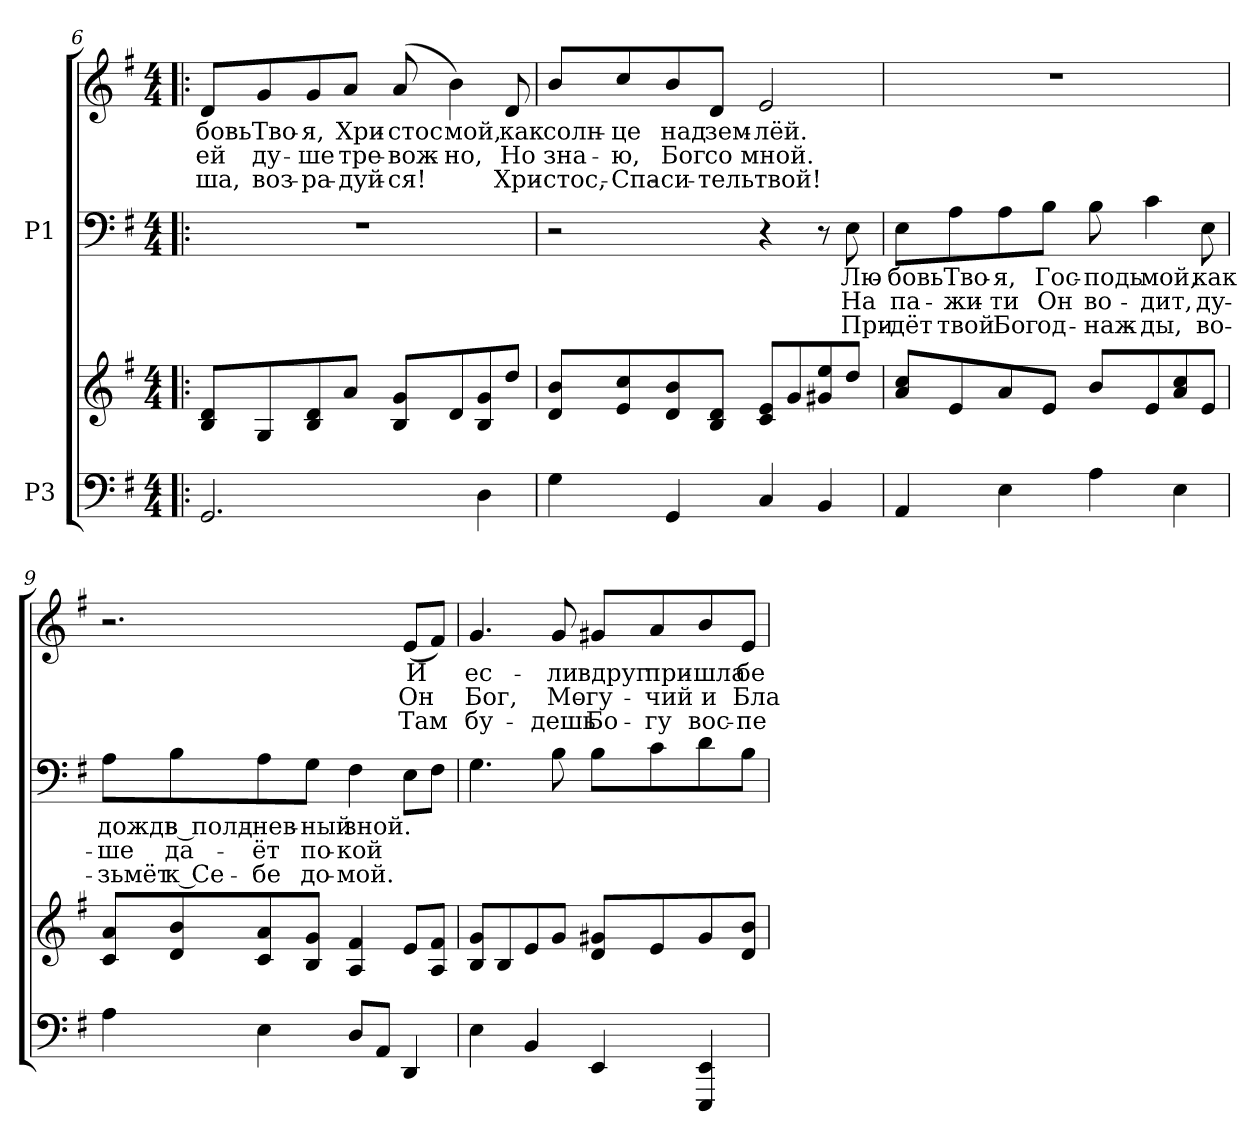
**kern	**kern	**kern	**text	**text	**text	**kern	**text	**text	**text
*part2	*part2	*part1	*part1	*part1	*part1	*part1	*part1	*part1	*part1
*staff4	*staff3	*staff2	*staff2	*staff2	*staff2	*staff1	*staff1	*staff1	*staff1
*I"P3	*	*I"P1	*	*	*	*	*	*	*
*clefF4	*clefG2	*clefF4	*	*	*	*clefG2	*	*	*
*k[f#]	*k[f#]	*k[f#]	*	*	*	*k[f#]	*	*	*
*G:	*G:	*G:	*	*	*	*G:	*	*	*
*M4/4	*M4/4	*M4/4	*	*	*	*M4/4	*	*	*
=6!|:	=6!|:	=6!|:	=6!|:	=6!|:	=6!|:	=6!|:	=6!|:	=6!|:	=6!|:
!	!	!	!	!	!	!	!LO:LY:b:color=#000000	!LO:LY:b:color=#000000	!LO:LY:b:color=#000000
2.GGi/	8Bi/ 8diL	1r	.	.	.	8di/L	-бовь	ей	ша,
!	!	!	!	!	!	!	!LO:LY:b:color=#000000	!LO:LY:b:color=#000000	!LO:LY:b:color=#000000
.	8Gi/	.	.	.	.	8gi/	Тво-	ду-	воз-
!	!	!	!	!	!	!	!LO:LY:b:color=#000000	!LO:LY:b:color=#000000	!LO:LY:b:color=#000000
.	8Bi/ 8di	.	.	.	.	8gi/	-я,	-ше	-ра-
!	!	!	!	!	!	!	!LO:LY:b:color=#000000	!LO:LY:b:color=#000000	!LO:LY:b:color=#000000
.	8ai/J	.	.	.	.	8ai/J	Хри-	тре-	-дуй-
!	!	!	!	!	!	!	!LO:LY:b:color=#000000	!LO:LY:b:color=#000000	!LO:LY:b:color=#000000
.	8Bi/ 8giL	.	.	.	.	(8ai/	-стос	-вож-	-ся!
!	!	!	!	!	!	!	!LO:LY:b:color=#000000	!LO:LY:b:color=#000000	!
.	8di/	.	.	.	.	4bi\)	мой,	-но,	.
4Di\	8Bi/ 8gi	.	.	.	.	.	.	.	.
!	!	!	!	!	!	!	!LO:LY:b:color=#000000	!LO:LY:b:color=#000000	!LO:LY:b:color=#000000
.	8ddi/J	.	.	.	.	8di/	как	Но	Хри-
=7	=7	=7	=7	=7	=7	=7	=7	=7	=7
!	!	!	!	!	!	!	!LO:LY:b:color=#000000	!LO:LY:b:color=#000000	!LO:LY:b:color=#000000
4Gi\	8di/ 8biL	2r	.	.	.	8bi/L	солн-	зна-	-стос,-
!	!	!	!	!	!	!	!LO:LY:b:color=#000000	!LO:LY:b:color=#000000	!LO:LY:b:color=#000000
.	8ei/ 8cci	.	.	.	.	8cci/	-це	-ю,	-Спа-
!	!	!	!	!	!	!	!LO:LY:b:color=#000000	!LO:LY:b:color=#000000	!LO:LY:b:color=#000000
4GGi/	8di/ 8bi	.	.	.	.	8bi/	над	Бог	-си-
!	!	!	!	!	!	!	!LO:LY:b:color=#000000	!LO:LY:b:color=#000000	!LO:LY:b:color=#000000
.	8Bi/ 8diJ	.	.	.	.	8di/J	зем-	со	-тель
!	!	!	!	!	!	!	!LO:LY:b:color=#000000	!LO:LY:b:color=#000000	!LO:LY:b:color=#000000
4Ci/	8ci/ 8eiL	4r	.	.	.	2ei/	-лёй.	мной.	твой!
.	8gi/	.	.	.	.	.	.	.	.
4BBi/	8g#Xi/ 8eei	8r	.	.	.	.	.	.	.
!	!	!	!LO:LY:a:color=#000000	!LO:LY:a:color=#000000	!LO:LY:a:color=#000000	!	!	!	!
.	8ddi/J	8Ei\	Лю-	На	При-	.	.	.	.
!!LO:PB:g=z
=8	=8	=8	=8	=8	=8	=8	=8	=8	=8
!	!	!	!LO:LY:a:color=#000000	!LO:LY:a:color=#000000	!LO:LY:a:color=#000000	!	!	!	!
4AAi/	8ai/ 8cciL	8Ei\L	-бовь	па-	-дёт	1r	.	.	.
!	!	!	!LO:LY:a:color=#000000	!LO:LY:a:color=#000000	!LO:LY:a:color=#000000	!	!	!	!
.	8ei/	8Ai\	Тво-	-жи-	твой	.	.	.	.
!	!	!	!LO:LY:a:color=#000000	!LO:LY:a:color=#000000	!LO:LY:a:color=#000000	!	!	!	!
4Ei\	8ai/	8Ai\	-я,	-ти	Бог	.	.	.	.
!	!	!	!LO:LY:a:color=#000000	!LO:LY:a:color=#000000	!LO:LY:a:color=#000000	!	!	!	!
.	8ei/J	8Bi\J	Гос-	Он	од-	.	.	.	.
!	!	!	!LO:LY:a:color=#000000	!LO:LY:a:color=#000000	!LO:LY:a:color=#000000	!	!	!	!
4Ai\	8bi/L	8Bi\	-подь	во-	-наж-	.	.	.	.
!	!	!	!LO:LY:a:color=#000000	!LO:LY:a:color=#000000	!LO:LY:a:color=#000000	!	!	!	!
.	8ei/	4ci\	мой,	-дит,	-ды,	.	.	.	.
4Ei\	8ai/ 8cci	.	.	.	.	.	.	.	.
!	!	!	!LO:LY:a:color=#000000	!LO:LY:a:color=#000000	!LO:LY:a:color=#000000	!	!	!	!
.	8ei/J	8Ei\	как	ду-	во-	.	.	.	.
=9	=9	=9	=9	=9	=9	=9	=9	=9	=9
!	!	!	!LO:LY:a:color=#000000	!LO:LY:a:color=#000000	!LO:LY:a:color=#000000	!	!	!	!
4Ai\	8ci/ 8aiL	8Ai\L	дождь	-ше	-зьмёт	2.r	.	.	.
!	!	!	!LO:LY:a:color=#000000	!LO:LY:a:color=#000000	!LO:LY:a:color=#000000	!	!	!	!
.	8di/ 8bi	8Bi\	в полд-	да-	к Се-	.	.	.	.
!	!	!	!LO:LY:a:color=#000000	!LO:LY:a:color=#000000	!LO:LY:a:color=#000000	!	!	!	!
4Ei\	8ci/ 8ai	8Ai\	-нев-	-ёт	-бе	.	.	.	.
!	!	!	!LO:LY:a:color=#000000	!LO:LY:a:color=#000000	!LO:LY:a:color=#000000	!	!	!	!
.	8Bi/ 8giJ	8Gi\J	-ный	по-	до-	.	.	.	.
!	!	!	!LO:LY:a:color=#000000	!LO:LY:a:color=#000000	!LO:LY:a:color=#000000	!	!	!	!
8Di/L	4Ai/ 4f#i	4F#i\	зной.	-кой	-мой.	.	.	.	.
8AAi/J	.	.	.	.	.	.	.	.	.
!	!	!	!	!	!	!	!LO:LY:b:color=#000000	!LO:LY:b:color=#000000	!LO:LY:b:color=#000000
4DDi/	8ei/L	8Ei\L	.	.	.	(8ei/L	И	Он	Там
.	8Ai/ 8f#iJ	8F#i\J	.	.	.	8f#i/J)	.	.	.
=10	=10	=10	=10	=10	=10	=10	=10	=10	=10
!	!	!	!	!	!	!	!LO:LY:b:color=#000000	!LO:LY:b:color=#000000	!LO:LY:b:color=#000000
4Ei\	8Bi/ 8giL	4.Gi\	.	.	.	4.gi/	ес-	Бог,	бу-
.	8Bi/	.	.	.	.	.	.	.	.
4BBi/	8ei/	.	.	.	.	.	.	.	.
!	!	!	!	!	!	!	!LO:LY:b:color=#000000	!LO:LY:b:color=#000000	!LO:LY:b:color=#000000
.	8gi/J	8Bi\	.	.	.	8gi/	-ли	Мо-	-дешь
!	!	!	!	!	!	!	!LO:LY:b:color=#000000	!LO:LY:b:color=#000000	!LO:LY:b:color=#000000
4EEi/	8di/ 8g#XiL	8Bi\L	.	.	.	8g#Xi/L	вдруг	-гу-	Бо-
!	!	!	!	!	!	!	!LO:LY:b:color=#000000	!LO:LY:b:color=#000000	!LO:LY:b:color=#000000
.	8ei/	8ci\	.	.	.	8ai/	при-	-чий	-гу
!	!	!	!	!	!	!	!LO:LY:b:color=#000000	!LO:LY:b:color=#000000	!LO:LY:b:color=#000000
4EEEi/ 4EEi	8g#i/	8di\	.	.	.	8bi/	-шла	и	вос-
!	!	!	!	!	!	!	!LO:LY:b:color=#000000	!LO:LY:b:color=#000000	!LO:LY:b:color=#000000
.	8di/ 8biJ	8Bi\J	.	.	.	8ei/J	бе-	Бла-	-пе-
=	=	=	=	=	=	=	=	=	=
*-	*-	*-	*-	*-	*-	*-	*-	*-	*-
